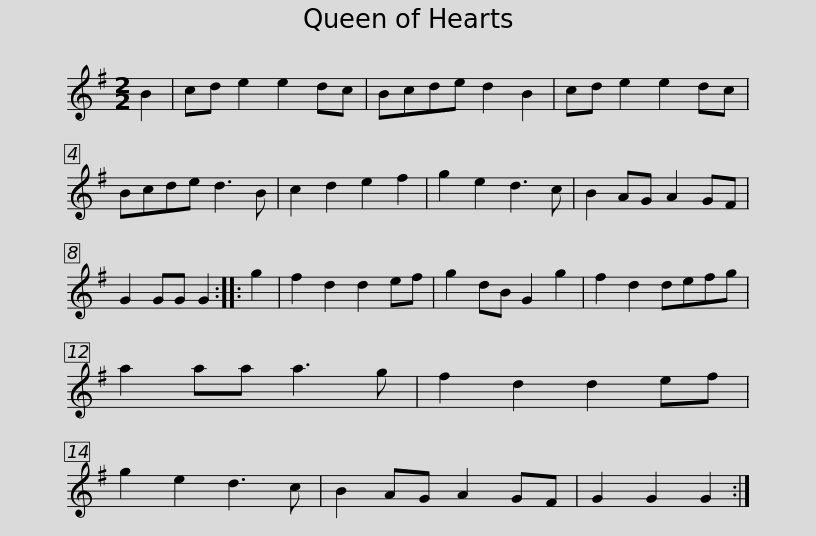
X:1
L:1/8
M:2/2
I:linebreak $
K:none
V:1 treble transpose="8 "
V:1
[K:G] B2 | cd e2 e2 dc | Bcde d2 B2 | cd e2 e2 dc | Bcde d3 B | %5
 c2 d2 e2 f2 | g2 e2 d3 c | B2 AG A2 GF |$ G2 GG G2 :: g2 | %10
 f2 d2 d2 ef | g2 dB G2 g2 | f2 d2 defg | a2 aa a3 g | f2 d2 d2 ef | %15
 g2 e2 d3 c |$ B2 AG A2 GF | G2 G2 G2 :| %18
